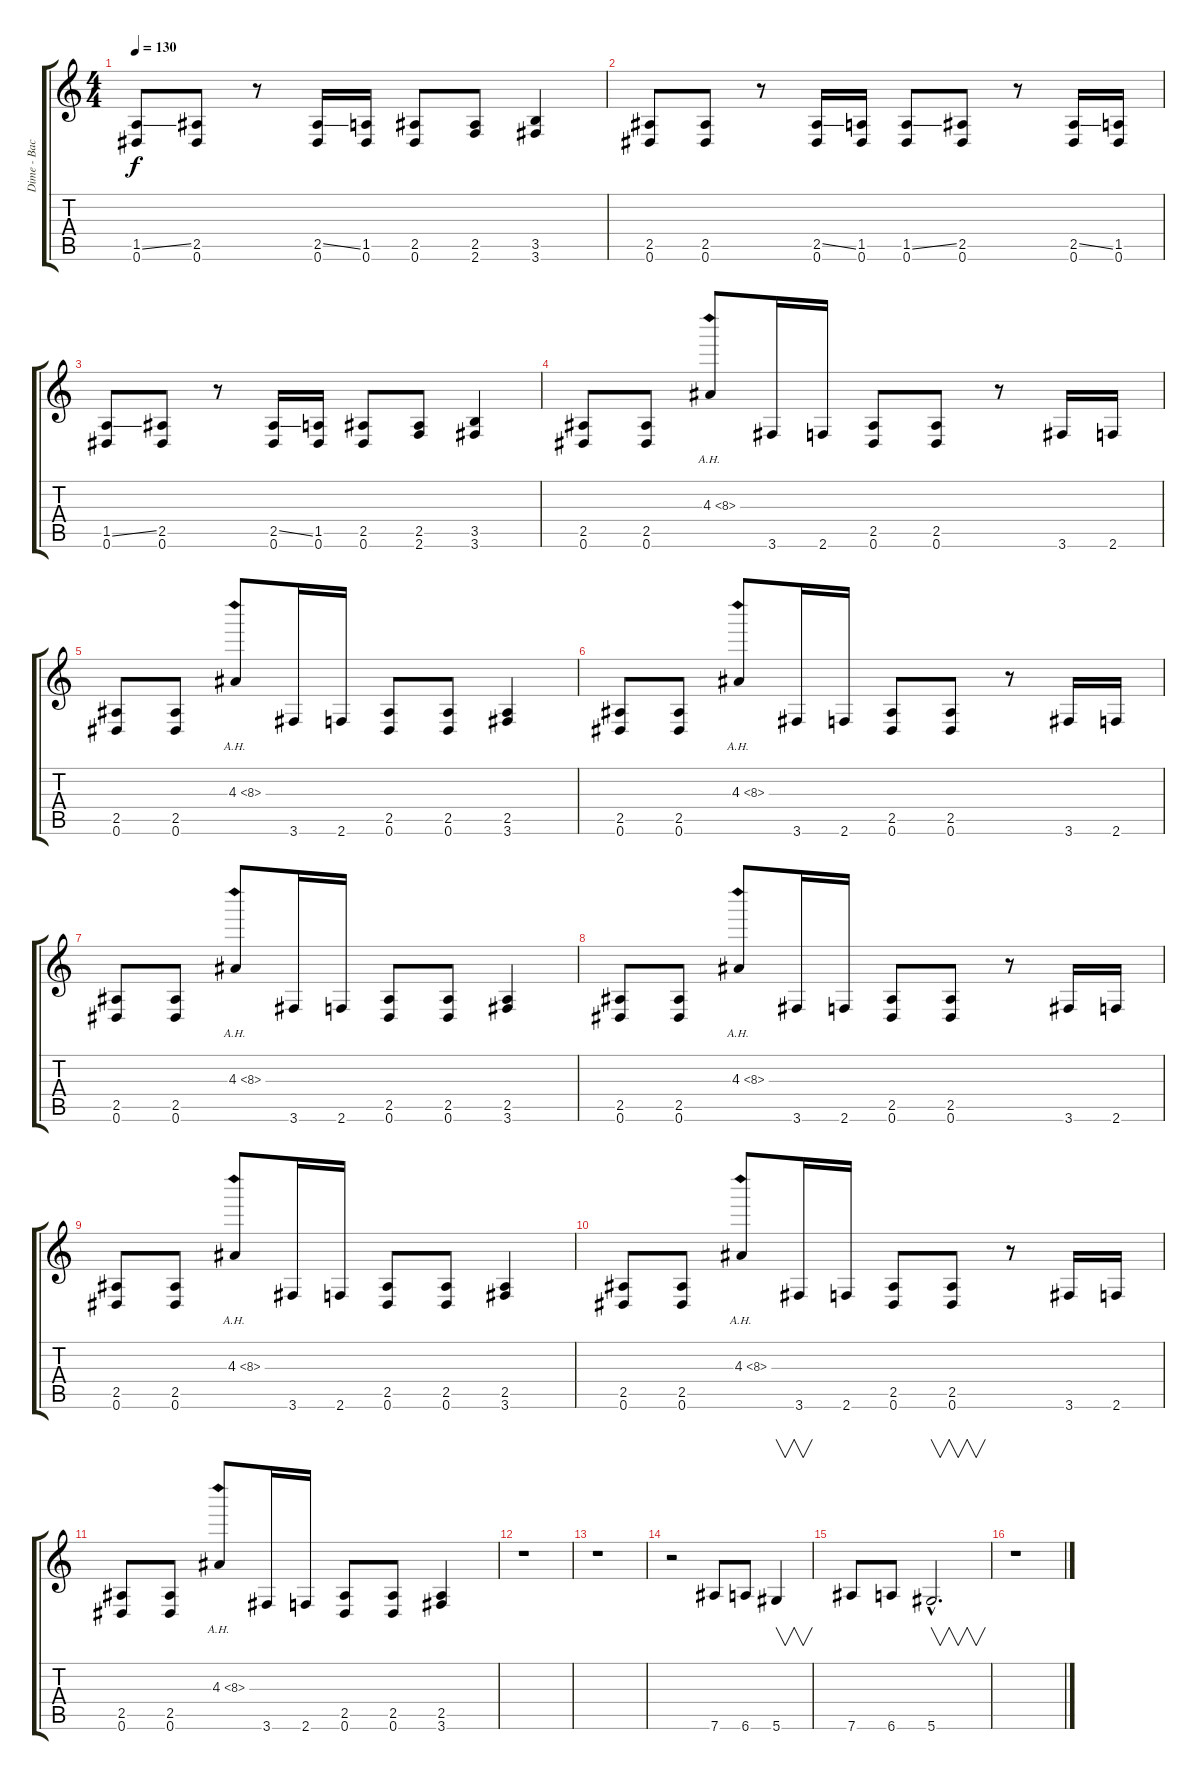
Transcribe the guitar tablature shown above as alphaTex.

\track ("Dime - Back Guitar" "Dime - Bac") {instrument distortionguitar}
\staff {score tabs}
\tuning (Eb4 Bb3 Gb3 Db3 Ab2 Eb2) {hide}
\ts (4 4)
\tempo 130
\clef g2
\ks c
(1.5{ss} 0.6).8{dy f} (2.5 0.6).8 r.8 (2.5{ss} 0.6).16 (1.5 0.6).16 (2.5 0.6).8 (2.5 2.6).8 (3.5 3.6).4 |
(2.5 0.6).8 (2.5 0.6).8 r.8 (2.5{ss} 0.6).16 (1.5 0.6).16 (1.5{ss} 0.6).8 (2.5 0.6).8 r.8 (2.5{ss} 0.6).16 (1.5 0.6).16 |
(1.5{ss} 0.6).8 (2.5 0.6).8 r.8 (2.5{ss} 0.6).16 (1.5 0.6).16 (2.5 0.6).8 (2.5 2.6).8 (3.5 3.6).4 |
(2.5 0.6).8 (2.5 0.6).8 4.3{ah 4}.8 3.6.16 2.6.16 (2.5 0.6).8 (2.5 0.6).8 r.8 3.6.16 2.6.16 |
(2.5 0.6).8 (2.5 0.6).8 4.3{ah 4}.8 3.6.16 2.6.16 (2.5 0.6).8 (2.5 0.6).8 (2.5 3.6).4 |
(2.5 0.6).8 (2.5 0.6).8 4.3{ah 4}.8 3.6.16 2.6.16 (2.5 0.6).8 (2.5 0.6).8 r.8 3.6.16 2.6.16 |
(2.5 0.6).8 (2.5 0.6).8 4.3{ah 4}.8 3.6.16 2.6.16 (2.5 0.6).8 (2.5 0.6).8 (2.5 3.6).4 |
(2.5 0.6).8 (2.5 0.6).8 4.3{ah 4}.8 3.6.16 2.6.16 (2.5 0.6).8 (2.5 0.6).8 r.8 3.6.16 2.6.16 |
(2.5 0.6).8 (2.5 0.6).8 4.3{ah 4}.8 3.6.16 2.6.16 (2.5 0.6).8 (2.5 0.6).8 (2.5 3.6).4 |
(2.5 0.6).8 (2.5 0.6).8 4.3{ah 4}.8 3.6.16 2.6.16 (2.5 0.6).8 (2.5 0.6).8 r.8 3.6.16 2.6.16 |
(2.5 0.6).8 (2.5 0.6).8 4.3{ah 4}.8 3.6.16 2.6.16 (2.5 0.6).8 (2.5 0.6).8 (2.5 3.6).4 |
r.1 |
r.1 |
r.2 7.6.8 6.6.8 5.6.4{v} |
7.6.8 6.6.8 5.6{hac}.2{v d} |
r.1
